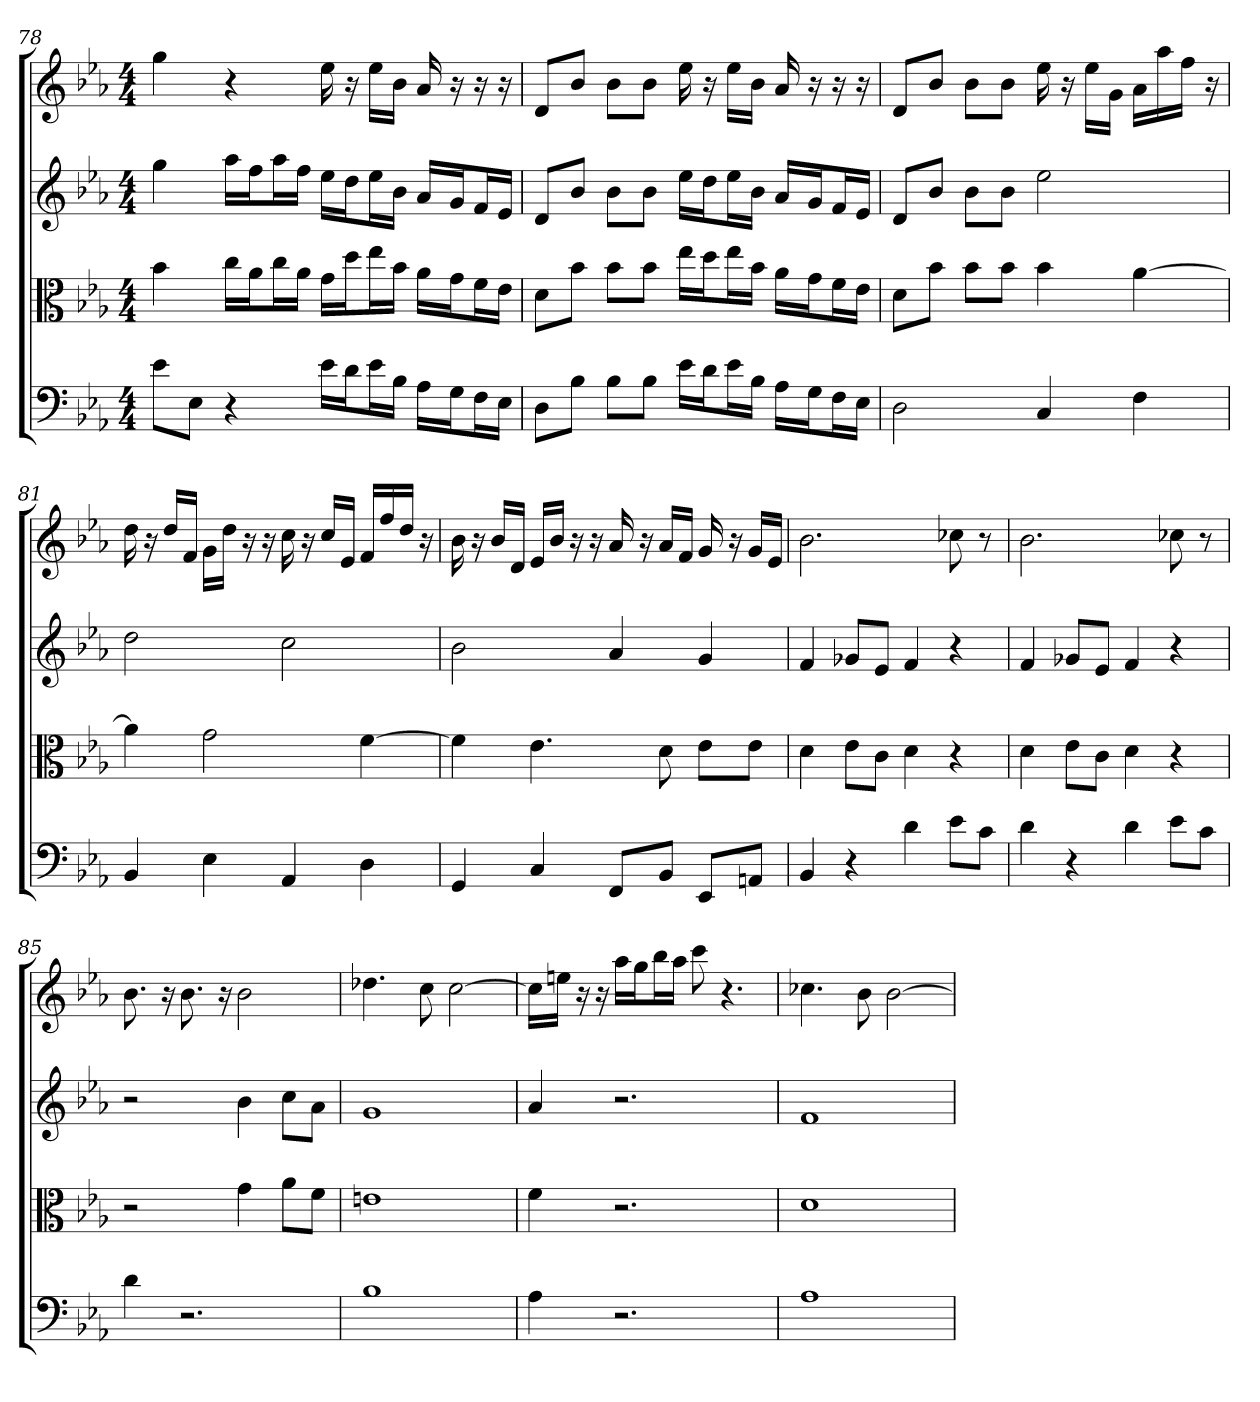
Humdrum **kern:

**kern	**kern	**kern	**kern
*part4	*part3	*part2	*part1
*staff4	*staff3	*staff2	*staff1
*clefF4	*clefC3	*clefG2	*clefG2
*k[b-e-a-]	*k[b-e-a-]	*k[b-e-a-]	*k[b-e-a-]
*E-:	*E-:	*E-:	*E-:
*M4/4	*M4/4	*M4/4	*M4/4
=78	=78	=78	=78
8e-\L	4b-	4gg	4gg
8E-\J	.	.	.
4r	16cc\LL	16aa-\LL	4r
.	16a-\J	16ff\J	.
.	16cc\L	16aa-\L	.
.	16a-\JJ	16ff\JJ	.
16e-\LL	16g\LL	16ee-\LL	16ee-
16d\J	16dd\J	16dd\J	16r
16e-\L	16ee-\L	16ee-\L	16ee-\LL
16B-\JJ	16b-\JJ	16b-\JJ	16b-\JJ
16A-\LL	16a-\LL	16a-/LL	16a-
16G\J	16g\J	16g/J	16r
16F\L	16f\L	16f/L	16r
16E-\JJ	16e-\JJ	16e-/JJ	16r
=79	=79	=79	=79
8D\L	8d\L	8d/L	8d/L
8B-\J	8b-\J	8b-/J	8b-/J
8B-\L	8b-\L	8b-\L	8b-\L
8B-\J	8b-\J	8b-\J	8b-\J
16e-\LL	16ee-\LL	16ee-\LL	16ee-
16d\J	16dd\J	16dd\J	16r
16e-\L	16ee-\L	16ee-\L	16ee-\LL
16B-\JJ	16b-\JJ	16b-\JJ	16b-\JJ
16A-\LL	16a-\LL	16a-/LL	16a-
16G\J	16g\J	16g/J	16r
16F\L	16f\L	16f/L	16r
16E-\JJ	16e-\JJ	16e-/JJ	16r
=80	=80	=80	=80
2D	8d\L	8d/L	8d/L
.	8b-\J	8b-/J	8b-/J
.	8b-\L	8b-\L	8b-\L
.	8b-\J	8b-\J	8b-\J
4C	4b-	2ee-	16ee-
.	.	.	16r
.	.	.	16ee-\LL
.	.	.	16g\JJ
4F	[4a-	.	16a-\LL
.	.	.	16aa-\
.	.	.	16ff\JJ
.	.	.	16r
=81	=81	=81	=81
4BB-	4a-]	2dd	16dd
.	.	.	16r
.	.	.	16dd/LL
.	.	.	16f/JJ
4E-	2g	.	16g\LL
.	.	.	16dd\JJ
.	.	.	16r
.	.	.	16r
4AA-	.	2cc	16cc
.	.	.	16r
.	.	.	16cc/LL
.	.	.	16e-/JJ
4D	[4f	.	16f/LL
.	.	.	16ff/
.	.	.	16dd/JJ
.	.	.	16r
=82	=82	=82	=82
4GG	4f]	2b-	16b-
.	.	.	16r
.	.	.	16b-/LL
.	.	.	16d/JJ
4C	4.e-	.	16e-/LL
.	.	.	16b-/JJ
.	.	.	16r
.	.	.	16r
8FF/L	.	4a-	16a-
.	.	.	16r
8BB-/J	8d	.	16a-/LL
.	.	.	16f/JJ
8EE-/L	8e-\L	4g	16g
.	.	.	16r
8AAn/J	8e-\J	.	16g/LL
.	.	.	16e-/JJ
=83	=83	=83	=83
4BB-	4d	4f	2.b-
4r	8e-\L	8g-X/L	.
.	8c\J	8e-/J	.
4d	4d	4f	.
8e-\L	4r	4r	8cc-X
8c\J	.	.	8r
=84	=84	=84	=84
4d	4d	4f	2.b-
4r	8e-\L	8g-X/L	.
.	8c\J	8e-/J	.
4d	4d	4f	.
8e-\L	4r	4r	8cc-X
8c\J	.	.	8r
=85	=85	=85	=85
4d	2r	2r	8.b-
.	.	.	16r
2.r	.	.	8.b-
.	.	.	16r
.	4g	4b-	2b-
.	8a-\L	8cc\L	.
.	8f\J	8a-\J	.
=86	=86	=86	=86
1B-	1en	1g	4.dd-X
.	.	.	8cc
.	.	.	[2cc
=87	=87	=87	=87
4A-	4f	4a-	16cc\LL]
.	.	.	16een\JJ
.	.	.	16r
.	.	.	16r
2.r	2.r	2.r	16aa-\LL
.	.	.	16gg\J
.	.	.	16bb-\L
.	.	.	16aa-\JJ
.	.	.	8ccc
.	.	.	4.r
=88	=88	=88	=88
1A-	1d	1f	4.cc-X
.	.	.	8b-
.	.	.	[2b-
=	=	=	=
*-	*-	*-	*-
